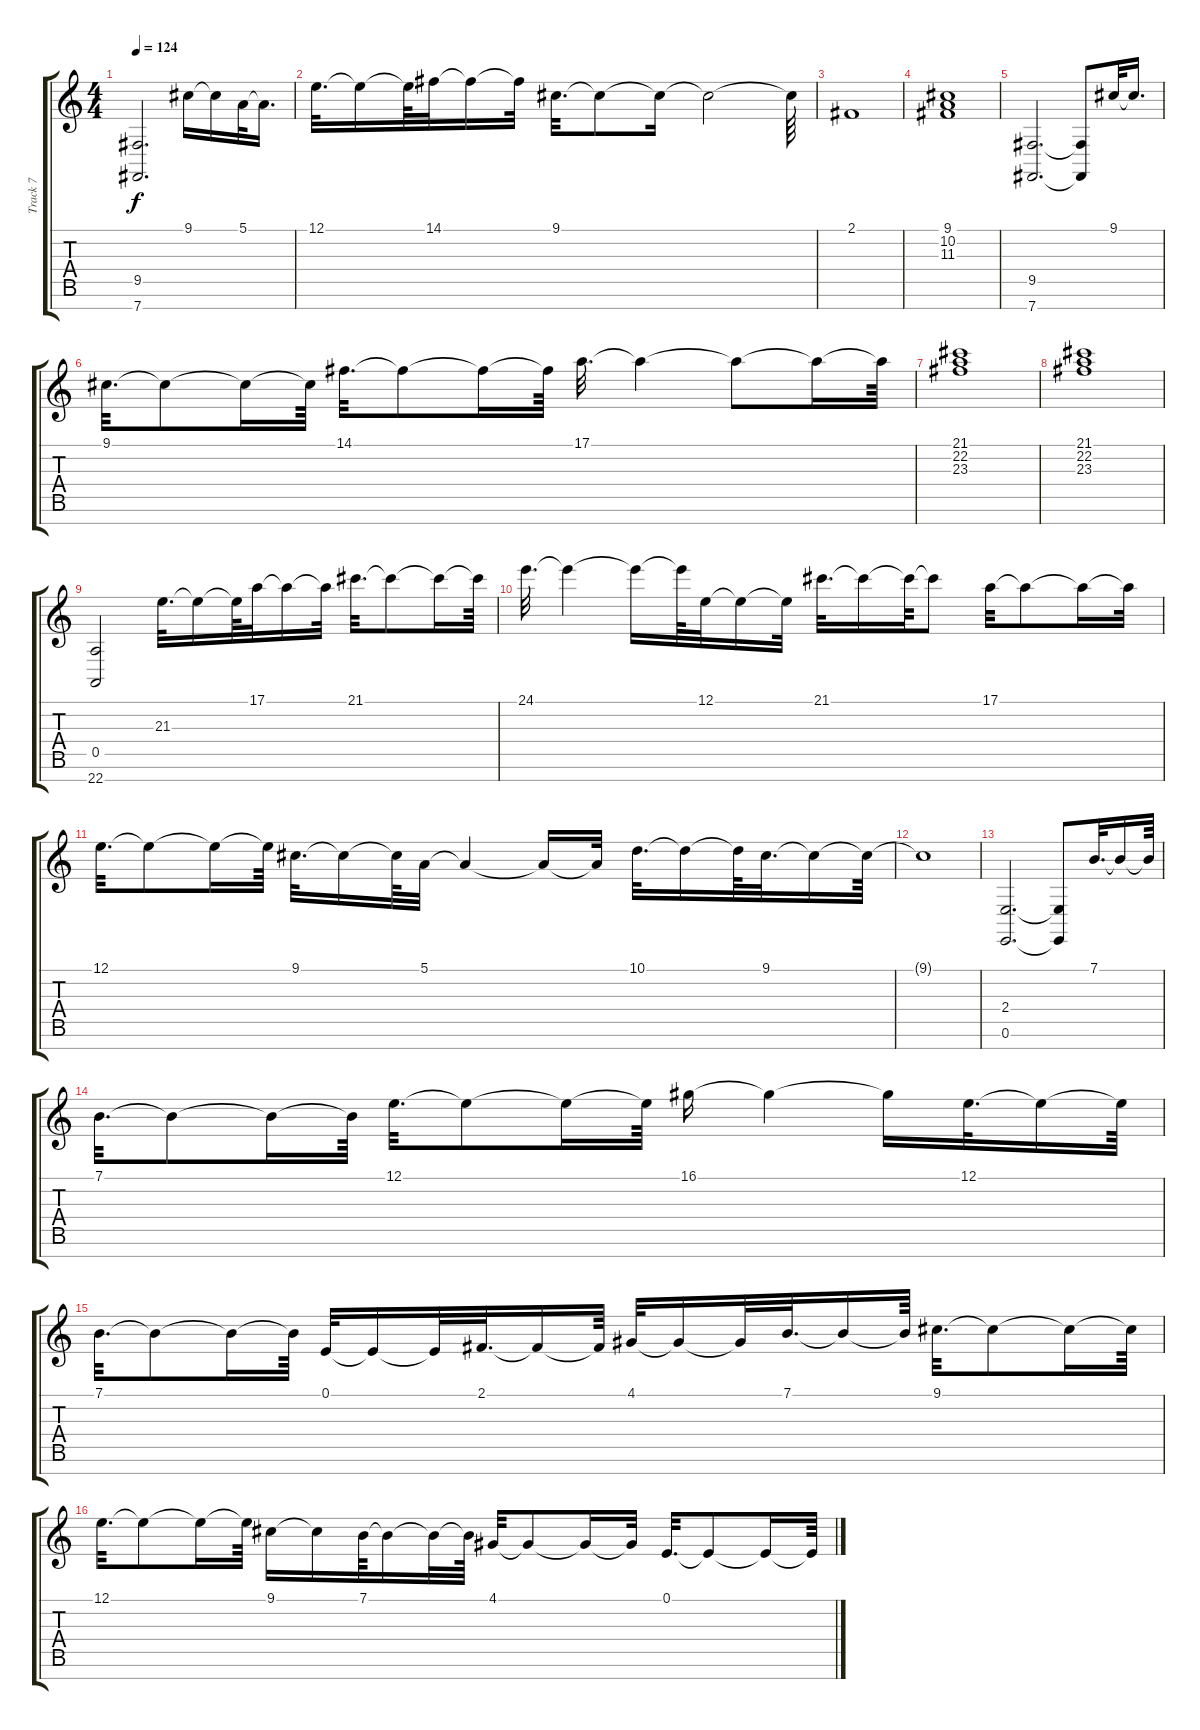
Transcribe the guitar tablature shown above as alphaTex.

\track ("Track 7" "Track 7") {instrument percussiveorgan}
\staff {score tabs}
\tuning (E4 B3 G3 D3 A2 E2 B1) {hide}
\ts (4 4)
\tempo 124
\clef g2
\ks c
(9.5 7.7).2{d dy f} 9.1.16 9.1{t}.16 5.1.32 5.1{t}.16{d} |
12.1.32{d} 12.1{t}.16 12.1{t}.64 14.1.32 14.1{t}.16 14.1{t}.32 9.1.32{d} 9.1{t}.8 9.1{t}.16 9.1{t}.2 9.1{t}.64 |
2.1.1 |
(9.1 10.2 11.3).1 |
(9.5 7.7).2{d} (9.5{t} 7.7{t}).8 9.1.32 9.1{t}.16{d} |
9.1.32{d} 9.1{t}.8 9.1{t}.16 9.1{t}.64 14.1.32{d} 14.1{t}.8 14.1{t}.16 14.1{t}.64 17.1.32{d} 17.1{t}.4 17.1{t}.8 17.1{t}.16 17.1{t}.64 |
(21.1 22.2 23.3).1 |
(21.1 22.2 23.3).1 |
(0.5 22.7).2 21.3.32{d} 21.3{t}.16 21.3{t}.64 17.1.32 17.1{t}.16 17.1{t}.32 21.1.32{d} 21.1{t}.8 21.1{t}.16 21.1{t}.64 |
24.1.32{d} 24.1{t}.4 24.1{t}.16 24.1{t}.64 12.1.32 12.1{t}.16 12.1{t}.32 21.1.32{d} 21.1{t}.16 21.1{t}.64 21.1{t}.8 17.1.32 17.1{t}.8 17.1{t}.16 17.1{t}.32 |
12.1.32{d} 12.1{t}.8 12.1{t}.16 12.1{t}.64 9.1.32{d} 9.1{t}.16 9.1{t}.64 5.1.32 5.1{t}.4 5.1{t}.16 5.1{t}.32 10.1.32{d} 10.1{t}.16 10.1{t}.64 9.1.32{d} 9.1{t}.16 9.1{t}.64 |
9.1{t}.1 |
(2.4 0.6).2{d} (2.4{t} 0.6{t}).8 7.1.32{d} 7.1{t}.16 7.1{t}.64 |
7.1.32{d} 7.1{t}.8 7.1{t}.16 7.1{t}.64 12.1.32{d} 12.1{t}.8 12.1{t}.16 12.1{t}.64 16.1.16 16.1{t}.4 16.1{t}.16 12.1.32{d} 12.1{t}.16 12.1{t}.64 |
7.1.32{d} 7.1{t}.8 7.1{t}.16 7.1{t}.64 0.1.32 0.1{t}.16 0.1{t}.32 2.1.32{d} 2.1{t}.16 2.1{t}.64 4.1.32 4.1{t}.16 4.1{t}.32 7.1.32{d} 7.1{t}.16 7.1{t}.64 9.1.32{d} 9.1{t}.8 9.1{t}.16 9.1{t}.64 |
12.1.32{d} 12.1{t}.8 12.1{t}.16 12.1{t}.64 9.1.16 9.1{t}.16 7.1.64 7.1{t}.16 7.1{t}.32 7.1{t}.64 4.1.32 4.1{t}.8 4.1{t}.16 4.1{t}.32 0.1.32{d} 0.1{t}.8 0.1{t}.16 0.1{t}.64
